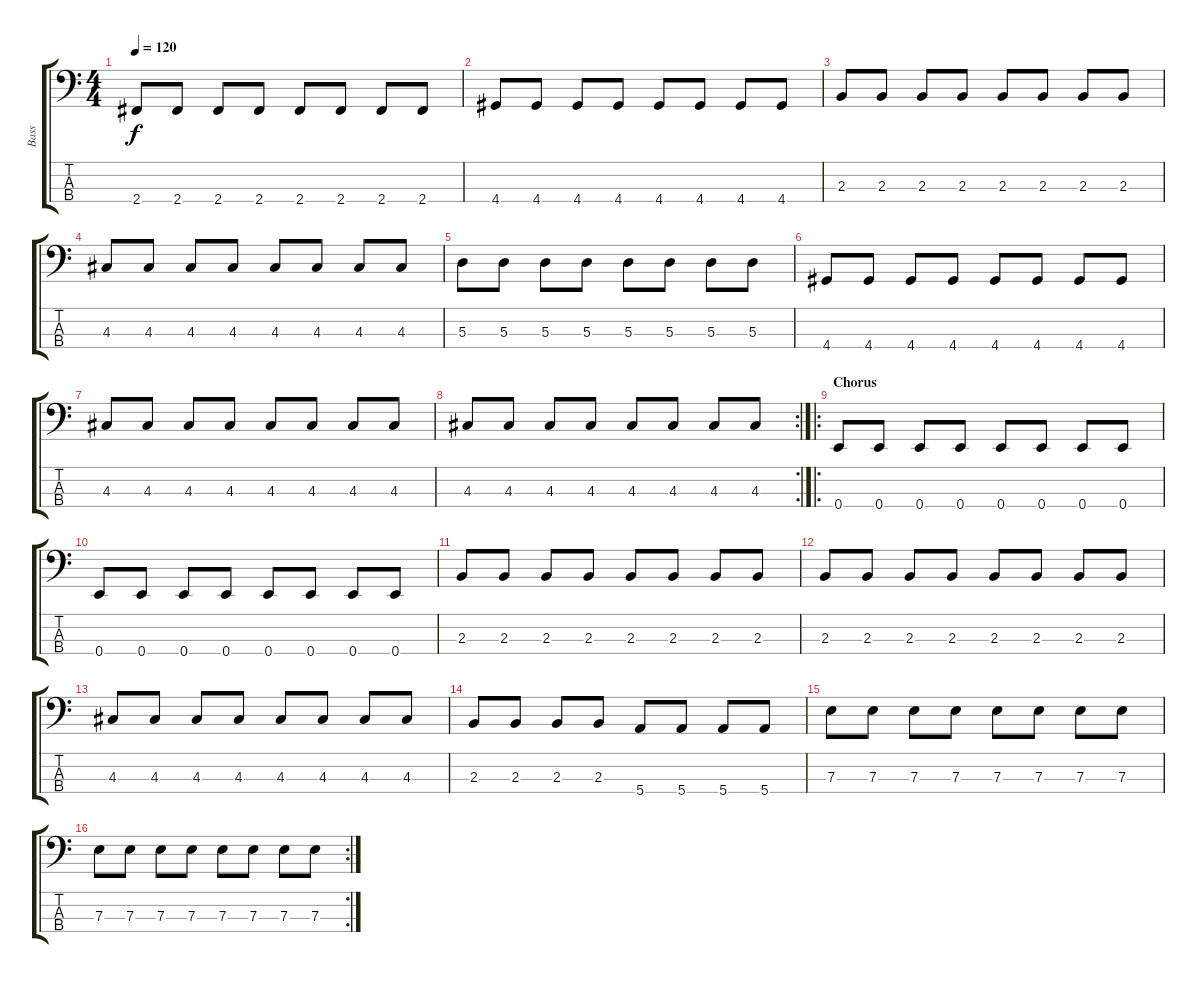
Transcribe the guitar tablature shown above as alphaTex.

\track ("Bass" "Bass") {instrument electricbassfinger}
\staff {score tabs}
\tuning (G2 D2 A1 E1) {hide}
\ts (4 4)
\tempo 120
\clef f4
\ks c
2.4.8{dy f} 2.4.8 2.4.8 2.4.8 2.4.8 2.4.8 2.4.8 2.4.8 |
4.4.8 4.4.8 4.4.8 4.4.8 4.4.8 4.4.8 4.4.8 4.4.8 |
2.3.8 2.3.8 2.3.8 2.3.8 2.3.8 2.3.8 2.3.8 2.3.8 |
4.3.8 4.3.8 4.3.8 4.3.8 4.3.8 4.3.8 4.3.8 4.3.8 |
5.3.8 5.3.8 5.3.8 5.3.8 5.3.8 5.3.8 5.3.8 5.3.8 |
4.4.8 4.4.8 4.4.8 4.4.8 4.4.8 4.4.8 4.4.8 4.4.8 |
4.3.8 4.3.8 4.3.8 4.3.8 4.3.8 4.3.8 4.3.8 4.3.8 |
\rc 2
4.3.8 4.3.8 4.3.8 4.3.8 4.3.8 4.3.8 4.3.8 4.3.8 |
\ro
\section ("" "Chorus")
0.4.8 0.4.8 0.4.8 0.4.8 0.4.8 0.4.8 0.4.8 0.4.8 |
0.4.8 0.4.8 0.4.8 0.4.8 0.4.8 0.4.8 0.4.8 0.4.8 |
2.3.8 2.3.8 2.3.8 2.3.8 2.3.8 2.3.8 2.3.8 2.3.8 |
2.3.8 2.3.8 2.3.8 2.3.8 2.3.8 2.3.8 2.3.8 2.3.8 |
4.3.8 4.3.8 4.3.8 4.3.8 4.3.8 4.3.8 4.3.8 4.3.8 |
2.3.8 2.3.8 2.3.8 2.3.8 5.4.8 5.4.8 5.4.8 5.4.8 |
7.3.8 7.3.8 7.3.8 7.3.8 7.3.8 7.3.8 7.3.8 7.3.8 |
\rc 2
7.3.8 7.3.8 7.3.8 7.3.8 7.3.8 7.3.8 7.3.8 7.3.8
